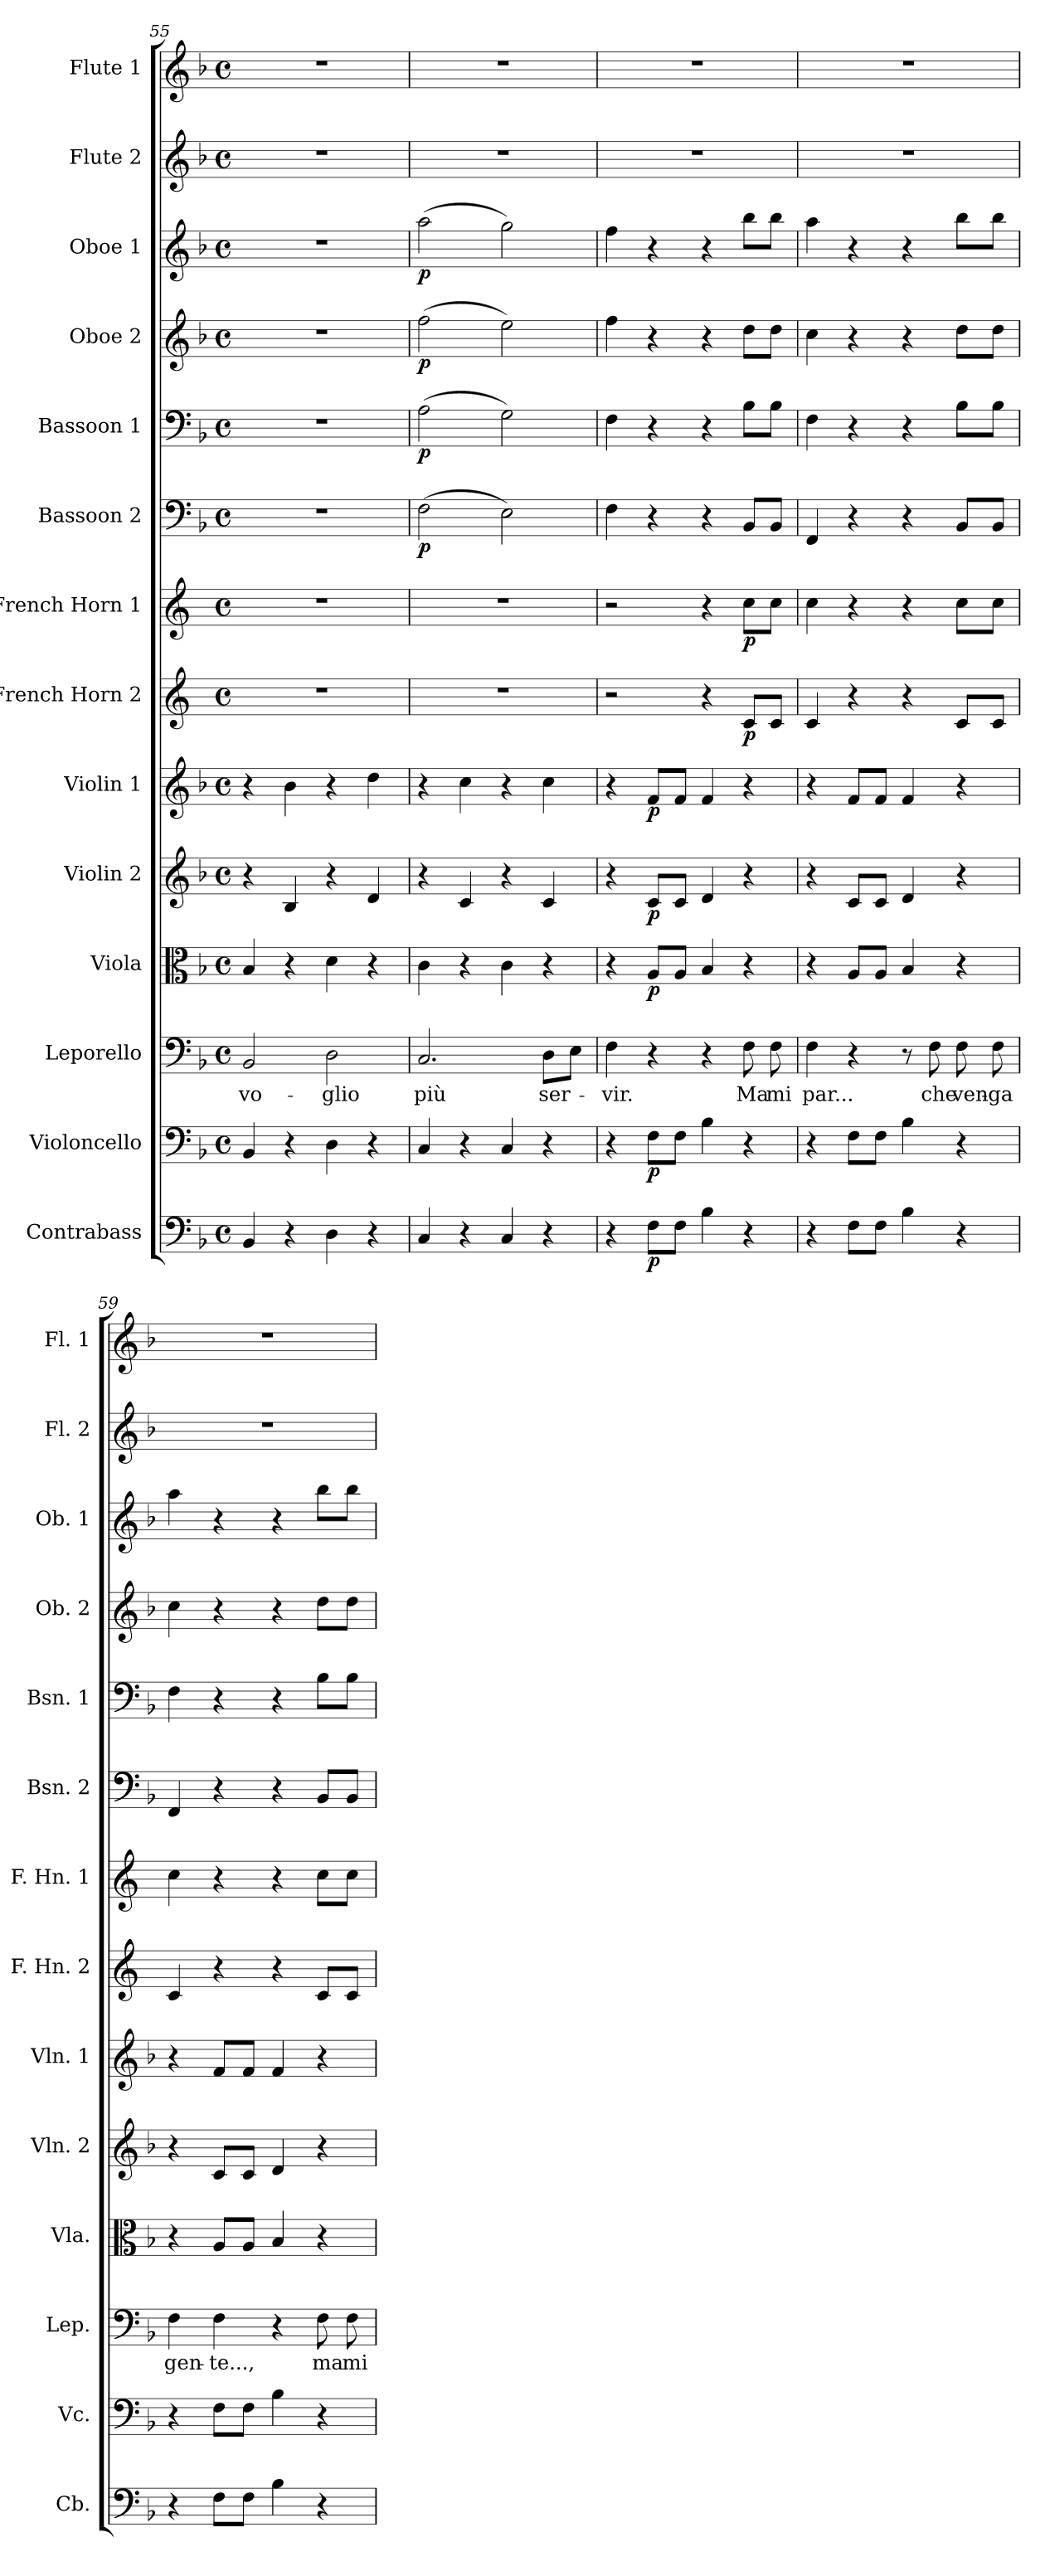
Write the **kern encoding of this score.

**kern	**dynam	**kern	**dynam	**kern	**text	**kern	**dynam	**kern	**dynam	**kern	**dynam	**kern	**dynam	**kern	**dynam	**kern	**dynam	**kern	**dynam	**kern	**dynam	**kern	**dynam	**kern	**kern
*part14	*part14	*part13	*part13	*part12	*part12	*part11	*part11	*part10	*part10	*part9	*part9	*part8	*part8	*part7	*part7	*part6	*part6	*part5	*part5	*part4	*part4	*part3	*part3	*part2	*part1
*staff14	*staff14	*staff13	*staff13	*staff12	*staff12	*staff11	*staff11	*staff10	*staff10	*staff9	*staff9	*staff8	*staff8	*staff7	*staff7	*staff6	*staff6	*staff5	*staff5	*staff4	*staff4	*staff3	*staff3	*staff2	*staff1
*I"Contrabass	*	*I"Violoncello	*	*I"Leporello	*	*I"Viola	*	*I"Violin 2	*	*I"Violin 1	*	*I"French Horn 2	*	*I"French Horn 1	*	*I"Bassoon 2	*	*I"Bassoon 1	*	*I"Oboe 2	*	*I"Oboe 1	*	*I"Flute 2	*I"Flute 1
*I'Cb.	*	*I'Vc.	*	*I'Lep.	*	*I'Vla.	*	*I'Vln. 2	*	*I'Vln. 1	*	*I'F. Hn. 2	*	*I'F. Hn. 1	*	*I'Bsn. 2	*	*I'Bsn. 1	*	*I'Ob. 2	*	*I'Ob. 1	*	*I'Fl. 2	*I'Fl. 1
*clefF4	*	*clefF4	*	*clefF4	*	*clefC3	*	*clefG2	*	*clefG2	*	*clefG2	*	*clefG2	*	*clefF4	*	*clefF4	*	*clefG2	*	*clefG2	*	*clefG2	*clefG2
*ITrd7c12	*	*	*	*	*	*	*	*	*	*	*	*ITrd4c7	*	*ITrd4c7	*	*	*	*	*	*	*	*	*	*	*
*k[b-]	*	*k[b-]	*	*k[b-]	*	*k[b-]	*	*k[b-]	*	*k[b-]	*	*k[b-]	*	*k[b-]	*	*k[b-]	*	*k[b-]	*	*k[b-]	*	*k[b-]	*	*k[b-]	*k[b-]
*M4/4	*	*M4/4	*	*M4/4	*	*M4/4	*	*M4/4	*	*M4/4	*	*M4/4	*	*M4/4	*	*M4/4	*	*M4/4	*	*M4/4	*	*M4/4	*	*M4/4	*M4/4
*met(c)	*	*met(c)	*	*met(c)	*	*met(c)	*	*met(c)	*	*met(c)	*	*met(c)	*	*met(c)	*	*met(c)	*	*met(c)	*	*met(c)	*	*met(c)	*	*met(c)	*met(c)
=55	=55	=55	=55	=55	=55	=55	=55	=55	=55	=55	=55	=55	=55	=55	=55	=55	=55	=55	=55	=55	=55	=55	=55	=55	=55
!	!	!	!	!	!LO:LY:b	!	!	!	!	!	!	!	!	!	!	!	!	!	!	!	!	!	!	!	!
4BBB-/	.	4BB-/	.	2BB-/	vo-	4B-/	.	4r	.	4r	.	1r	.	1r	.	1r	.	1r	.	1r	.	1r	.	1r	1r
4r	.	4r	.	.	.	4r	.	4B-/	.	4b-\	.	.	.	.	.	.	.	.	.	.	.	.	.	.	.
!	!	!	!	!	!LO:LY:b	!	!	!	!	!	!	!	!	!	!	!	!	!	!	!	!	!	!	!	!
4DD\	.	4D\	.	2D\	-glio	4d\	.	4r	.	4r	.	.	.	.	.	.	.	.	.	.	.	.	.	.	.
4r	.	4r	.	.	.	4r	.	4d/	.	4dd\	.	.	.	.	.	.	.	.	.	.	.	.	.	.	.
=56	=56	=56	=56	=56	=56	=56	=56	=56	=56	=56	=56	=56	=56	=56	=56	=56	=56	=56	=56	=56	=56	=56	=56	=56	=56
!	!	!	!	!	!LO:LY:b	!	!	!	!	!	!	!	!	!	!	!	!LO:DY:b	!	!LO:DY:b	!	!LO:DY:b	!	!LO:DY:b	!	!
4CC/	.	4C/	.	2.C/	più	4c\	.	4r	.	4r	.	1r	.	1r	.	(>2F\	p	(>2A\	p	(>2ff\	p	(>2aa\	p	1r	1r
4r	.	4r	.	.	.	4r	.	4c/	.	4cc\	.	.	.	.	.	.	.	.	.	.	.	.	.	.	.
4CC/	.	4C/	.	.	.	4c\	.	4r	.	4r	.	.	.	.	.	2E\)	.	2G\)	.	2ee\)	.	2gg\)	.	.	.
!	!	!	!	!	!LO:LY:b	!	!	!	!	!	!	!	!	!	!	!	!	!	!	!	!	!	!	!	!
4r	.	4r	.	8D\L	ser-	4r	.	4c/	.	4cc\	.	.	.	.	.	.	.	.	.	.	.	.	.	.	.
.	.	.	.	8E\J	.	.	.	.	.	.	.	.	.	.	.	.	.	.	.	.	.	.	.	.	.
=57	=57	=57	=57	=57	=57	=57	=57	=57	=57	=57	=57	=57	=57	=57	=57	=57	=57	=57	=57	=57	=57	=57	=57	=57	=57
!	!	!	!	!	!LO:LY:b	!	!	!	!	!	!	!	!	!	!	!	!	!	!	!	!	!	!	!	!
4r	.	4r	.	4F\	-vir.	4r	.	4r	.	4r	.	2r	.	2r	.	4F\	.	4F\	.	4ff\	.	4ff\	.	1r	1r
!	!LO:DY:b	!	!LO:DY:b	!	!	!	!LO:DY:b	!	!LO:DY:b	!	!LO:DY:b	!	!	!	!	!	!	!	!	!	!	!	!	!	!
8FF\L	p	8F\L	p	4r	.	8A/L	p	8c/L	p	8f/L	p	.	.	.	.	4r	.	4r	.	4r	.	4r	.	.	.
8FF\J	.	8F\J	.	.	.	8A/J	.	8c/J	.	8f/J	.	.	.	.	.	.	.	.	.	.	.	.	.	.	.
4BB-\	.	4B-\	.	4r	.	4B-/	.	4d/	.	4f/	.	4r	.	4r	.	4r	.	4r	.	4r	.	4r	.	.	.
!	!	!	!	!	!LO:LY:b	!	!	!	!	!	!	!	!LO:DY:b	!	!LO:DY:b	!	!	!	!	!	!	!	!	!	!
4r	.	4r	.	8F\	Ma	4r	.	4r	.	4r	.	8F/L	p	8f\L	p	8BB-/L	.	8B-\L	.	8dd\L	.	8bb-\L	.	.	.
!	!	!	!	!	!LO:LY:b	!	!	!	!	!	!	!	!	!	!	!	!	!	!	!	!	!	!	!	!
.	.	.	.	8F\	mi	.	.	.	.	.	.	8F/J	.	8f\J	.	8BB-/J	.	8B-\J	.	8dd\J	.	8bb-\J	.	.	.
=58	=58	=58	=58	=58	=58	=58	=58	=58	=58	=58	=58	=58	=58	=58	=58	=58	=58	=58	=58	=58	=58	=58	=58	=58	=58
!	!	!	!	!	!LO:LY:b	!	!	!	!	!	!	!	!	!	!	!	!	!	!	!	!	!	!	!	!
4r	.	4r	.	4F\	par...	4r	.	4r	.	4r	.	4F/	.	4f\	.	4FF/	.	4F\	.	4cc\	.	4aa\	.	1r	1r
8FF\L	.	8F\L	.	4r	.	8A/L	.	8c/L	.	8f/L	.	4r	.	4r	.	4r	.	4r	.	4r	.	4r	.	.	.
8FF\J	.	8F\J	.	.	.	8A/J	.	8c/J	.	8f/J	.	.	.	.	.	.	.	.	.	.	.	.	.	.	.
4BB-\	.	4B-\	.	8r	.	4B-/	.	4d/	.	4f/	.	4r	.	4r	.	4r	.	4r	.	4r	.	4r	.	.	.
!	!	!	!	!	!LO:LY:b	!	!	!	!	!	!	!	!	!	!	!	!	!	!	!	!	!	!	!	!
.	.	.	.	8F\	che	.	.	.	.	.	.	.	.	.	.	.	.	.	.	.	.	.	.	.	.
!	!	!	!	!	!LO:LY:b	!	!	!	!	!	!	!	!	!	!	!	!	!	!	!	!	!	!	!	!
4r	.	4r	.	8F\	ven-	4r	.	4r	.	4r	.	8F/L	.	8f\L	.	8BB-/L	.	8B-\L	.	8dd\L	.	8bb-\L	.	.	.
!	!	!	!	!	!LO:LY:b	!	!	!	!	!	!	!	!	!	!	!	!	!	!	!	!	!	!	!	!
.	.	.	.	8F\	-ga	.	.	.	.	.	.	8F/J	.	8f\J	.	8BB-/J	.	8B-\J	.	8dd\J	.	8bb-\J	.	.	.
=59	=59	=59	=59	=59	=59	=59	=59	=59	=59	=59	=59	=59	=59	=59	=59	=59	=59	=59	=59	=59	=59	=59	=59	=59	=59
!	!	!	!	!	!LO:LY:b	!	!	!	!	!	!	!	!	!	!	!	!	!	!	!	!	!	!	!	!
4r	.	4r	.	4F\	gen-	4r	.	4r	.	4r	.	4F/	.	4f\	.	4FF/	.	4F\	.	4cc\	.	4aa\	.	1r	1r
!	!	!	!	!	!LO:LY:b	!	!	!	!	!	!	!	!	!	!	!	!	!	!	!	!	!	!	!	!
8FF\L	.	8F\L	.	4F\	-te...,	8A/L	.	8c/L	.	8f/L	.	4r	.	4r	.	4r	.	4r	.	4r	.	4r	.	.	.
8FF\J	.	8F\J	.	.	.	8A/J	.	8c/J	.	8f/J	.	.	.	.	.	.	.	.	.	.	.	.	.	.	.
4BB-\	.	4B-\	.	4r	.	4B-/	.	4d/	.	4f/	.	4r	.	4r	.	4r	.	4r	.	4r	.	4r	.	.	.
!	!	!	!	!	!LO:LY:b	!	!	!	!	!	!	!	!	!	!	!	!	!	!	!	!	!	!	!	!
4r	.	4r	.	8F\	ma	4r	.	4r	.	4r	.	8F/L	.	8f\L	.	8BB-/L	.	8B-\L	.	8dd\L	.	8bb-\L	.	.	.
!	!	!	!	!	!LO:LY:b	!	!	!	!	!	!	!	!	!	!	!	!	!	!	!	!	!	!	!	!
.	.	.	.	8F\	mi	.	.	.	.	.	.	8F/J	.	8f\J	.	8BB-/J	.	8B-\J	.	8dd\J	.	8bb-\J	.	.	.
=	=	=	=	=	=	=	=	=	=	=	=	=	=	=	=	=	=	=	=	=	=	=	=	=	=
*-	*-	*-	*-	*-	*-	*-	*-	*-	*-	*-	*-	*-	*-	*-	*-	*-	*-	*-	*-	*-	*-	*-	*-	*-	*-
